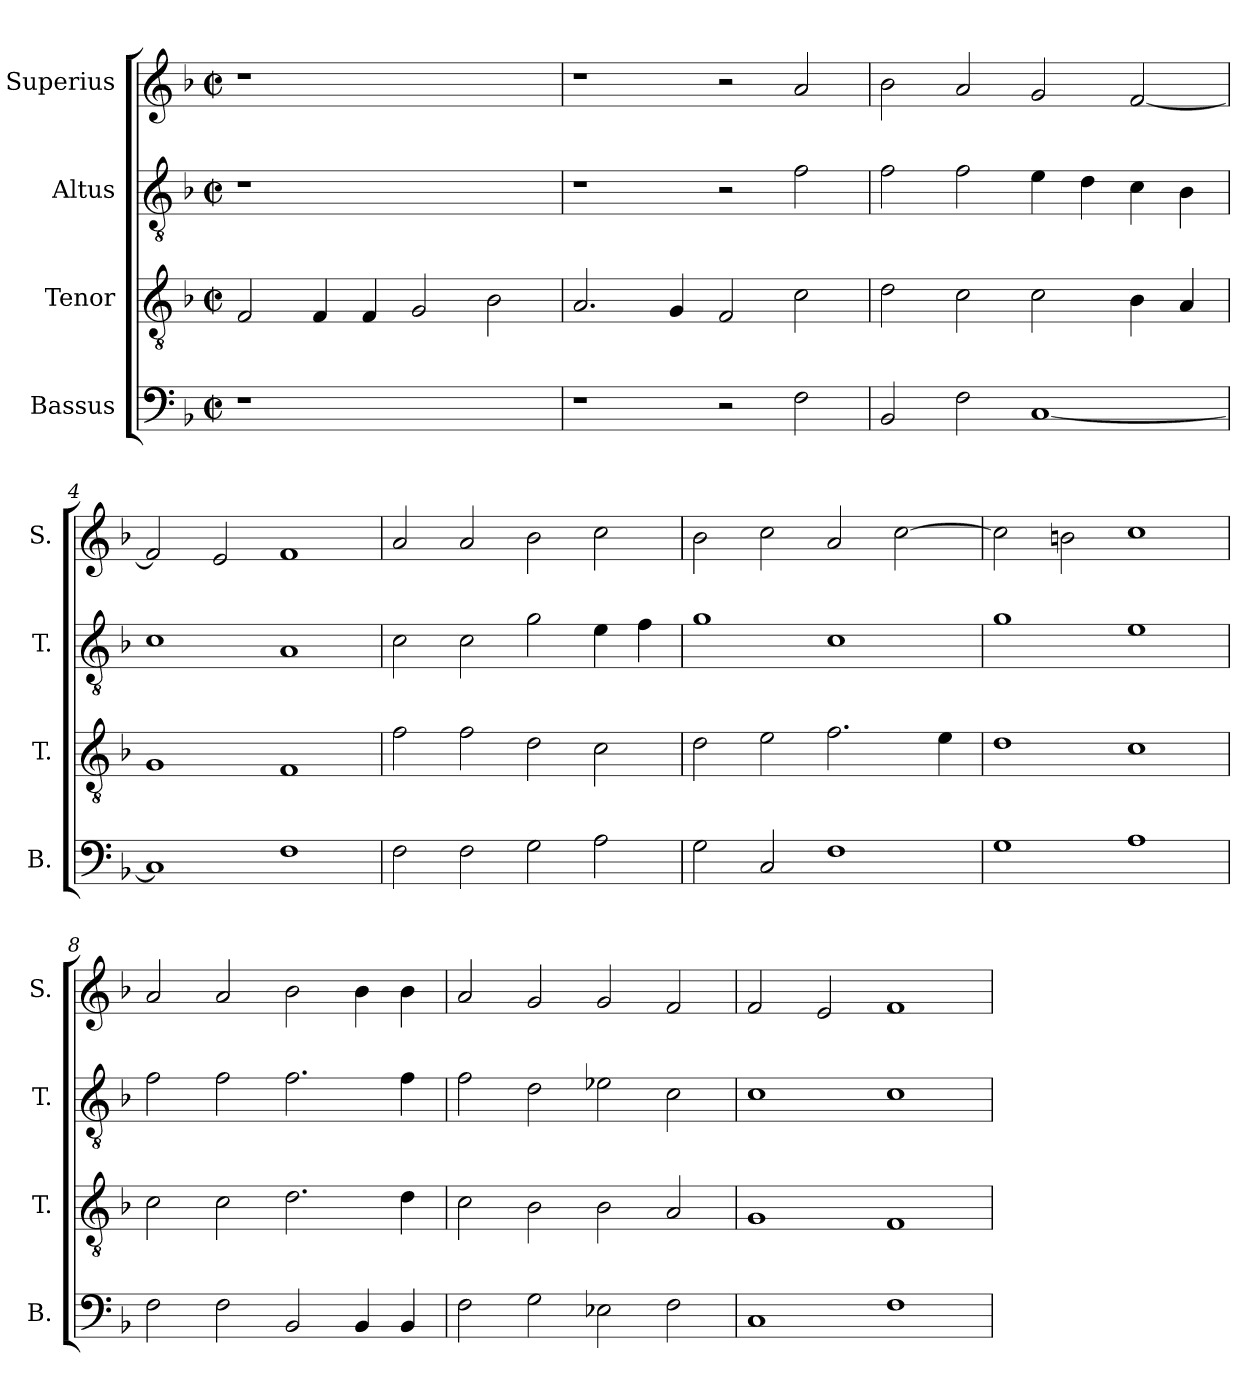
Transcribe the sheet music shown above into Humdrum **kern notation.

**kern	**kern	**kern	**kern
*part4	*part3	*part2	*part1
*staff4	*staff3	*staff2	*staff1
*I"Bassus	*I"Tenor	*I"Altus	*I"Superius
*I'B.	*I'T.	*I'T.	*I'S.
!!LO:PB:g=z
*clefF4	*clefGv2	*clefGv2	*clefG2
*	*ITrd7c12	*ITrd7c12	*
*k[b-]	*k[b-]	*k[b-]	*k[b-]
*F:	*F:	*F:	*F:
*M2/2	*M2/2	*M2/2	*M2/2
*met(c|)	*met(c|)	*met(c|)	*met(c|)
=1	=1	=1	=1
!LO:N:vis=1	!	!LO:N:vis=1	!LO:N:vis=1
1r	2FFi/	1r	1r
.	4FFi/	.	.
.	4FFi/	.	.
1ryy	2GGi/	1ryy	1ryy
.	2BB-i\	.	.
=2	=2	=2	=2
1r	2.AAi/	1r	1r
.	4GGi/	.	.
2r	2FFi/	2r	2r
2Fi\	2Ci\	2Fi\	2ai/
=3	=3	=3	=3
2BB-i/	2Di\	2Fi\	2b-i\
2Fi\	2Ci\	2Fi\	2ai/
[<1Ci	2Ci\	4Ei\	2gi/
.	.	4Di\	.
.	4BB-i\	4Ci\	[<2fi/
.	4AAi/	4BB-i\	.
=4	=4	=4	=4
1Ci]	1GGi	1Ci	2fi/]
.	.	.	2ei/
1Fi	1FFi	1AAi	1fi
!!LO:LB:g=z
=5	=5	=5	=5
2Fi\	2Fi\	2Ci\	2ai/
2Fi\	2Fi\	2Ci\	2ai/
2Gi\	2Di\	2Gi\	2b-i\
2Ai\	2Ci\	4Ei\	2cci\
.	.	4Fi\	.
=6	=6	=6	=6
2Gi\	2Di\	1Gi	2b-i\
2Ci/	2Ei\	.	2cci\
1Fi	2.Fi\	1Ci	2ai/
.	.	.	[>2cci\
.	4Ei\	.	.
=7	=7	=7	=7
1Gi	1Di	1Gi	2cci\]
.	.	.	2bni\
1Ai	1Ci	1Ei	1cci
=8	=8	=8	=8
2Fi\	2Ci\	2Fi\	2ai/
2Fi\	2Ci\	2Fi\	2ai/
2BB-i/	2.Di\	2.Fi\	2b-i\
4BB-i/	.	.	4b-i\
4BB-i/	4Di\	4Fi\	4b-i\
=9	=9	=9	=9
2Fi\	2Ci\	2Fi\	2ai/
2Gi\	2BB-i\	2Di\	2gi/
2E-Xi\	2BB-i\	2E-Xi\	2gi/
2Fi\	2AAi/	2Ci\	2fi/
!!LO:PB:g=z
=10	=10	=10	=10
1Ci	1GGi	1Ci	2fi/
.	.	.	2ei/
1Fi	1FFi	1Ci	1fi
=	=	=	=
*-	*-	*-	*-
